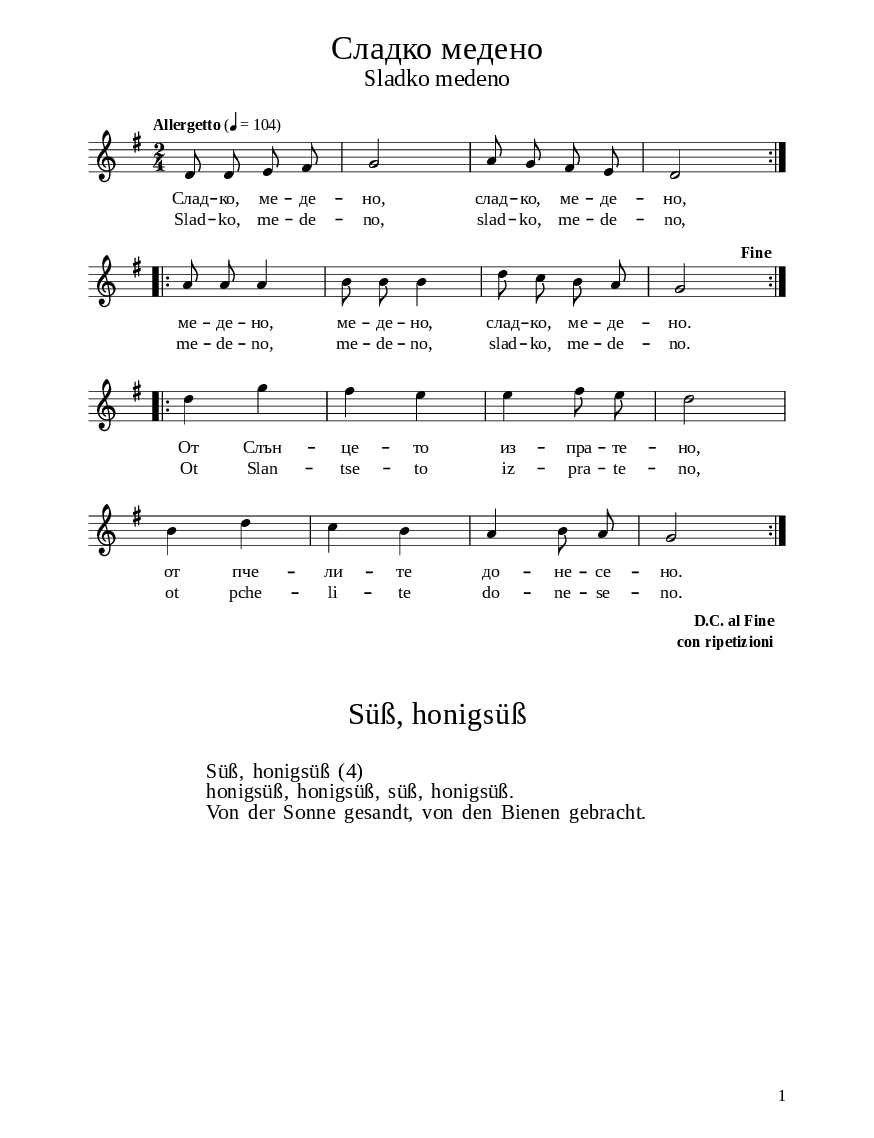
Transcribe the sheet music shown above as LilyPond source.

\version "2.22.1"

% include paper part and global functions
\include "include/globals.ily"

\bookpart {
  \include "include/bookpart-paper.ily"
  \score {
    \include "include/score-layout.ily"

    \new Voice \absolute {
      \clef treble
      \key g \major
      \time 2/4
      \tempoFunc "Allergetto" 4 "104"
      \autoBeamOff


      \repeat volta 2 {d'8 d' e' fis' |g'2 | a'8 g' fis' e' | d'2 }   \break |

      \repeat volta 2 {  a'8 a' a'4 | b'8 b' b'4 | d''8 c'' b' a' | \tempo "                 Fine" g'2 }  \break |


      \repeat volta 2 {
        d''4 g'' | fis''4 e'' | e''4 fis''8 e'' | d''2 \break |

        b'4 d'' | c''4 b' | a'4 b'8 a' | g'2
      }
    }

    \addlyrics {
      Слад -- ко,
      ме -- де -- но, слад -- ко, ме -- де -- но, ме --
      де -- но, ме -- де -- но, слад -- ко, ме -- де --
      но. От Слън -- це -- то из -- пра -- те -- но,
      от пче -- ли -- те до -- не -- се -- но.
    }

    \addlyrics {
      Slad -- ko, me -- de -- no, slad -- ko, me --
      de -- no, me -- de -- no, me -- de -- no, slad -- ko, me --
      de -- no. Ot Slan -- tse -- to iz -- pra -- te -- no, ot pche --
      li -- te do -- ne -- se -- no.
    }
    \header {
      title = \titleFunc "Сладко медено" "Sladko medeno"
    }

    \midi{}

  } % score
  \markup \dc-two "D.C. al Fine" "con ripetizioni"
  \markup \empty-two
  % include foreign translation(s) of the song
  \version "2.22.1"

\markup \fill-line { \fontsize #deTitleFontSize "Süß, honigsüß" }
\markup \null
\markup \null
\markup \fontsize #deCoupletFontSize {
  \hspace #10
  \override #`(baseline-skip . ,deCoupletBaselineSkip)

  \column {
     \line { " " }      
  \line { " "Süß, honigsüß (4) }

  \line { " "honigsüß, honigsüß, süß, honigsüß.}

  \line { " "Von der Sonne gesandt, von den Bienen gebracht. }

      
      
       
    }
    
    
}
    


} % bookpart
